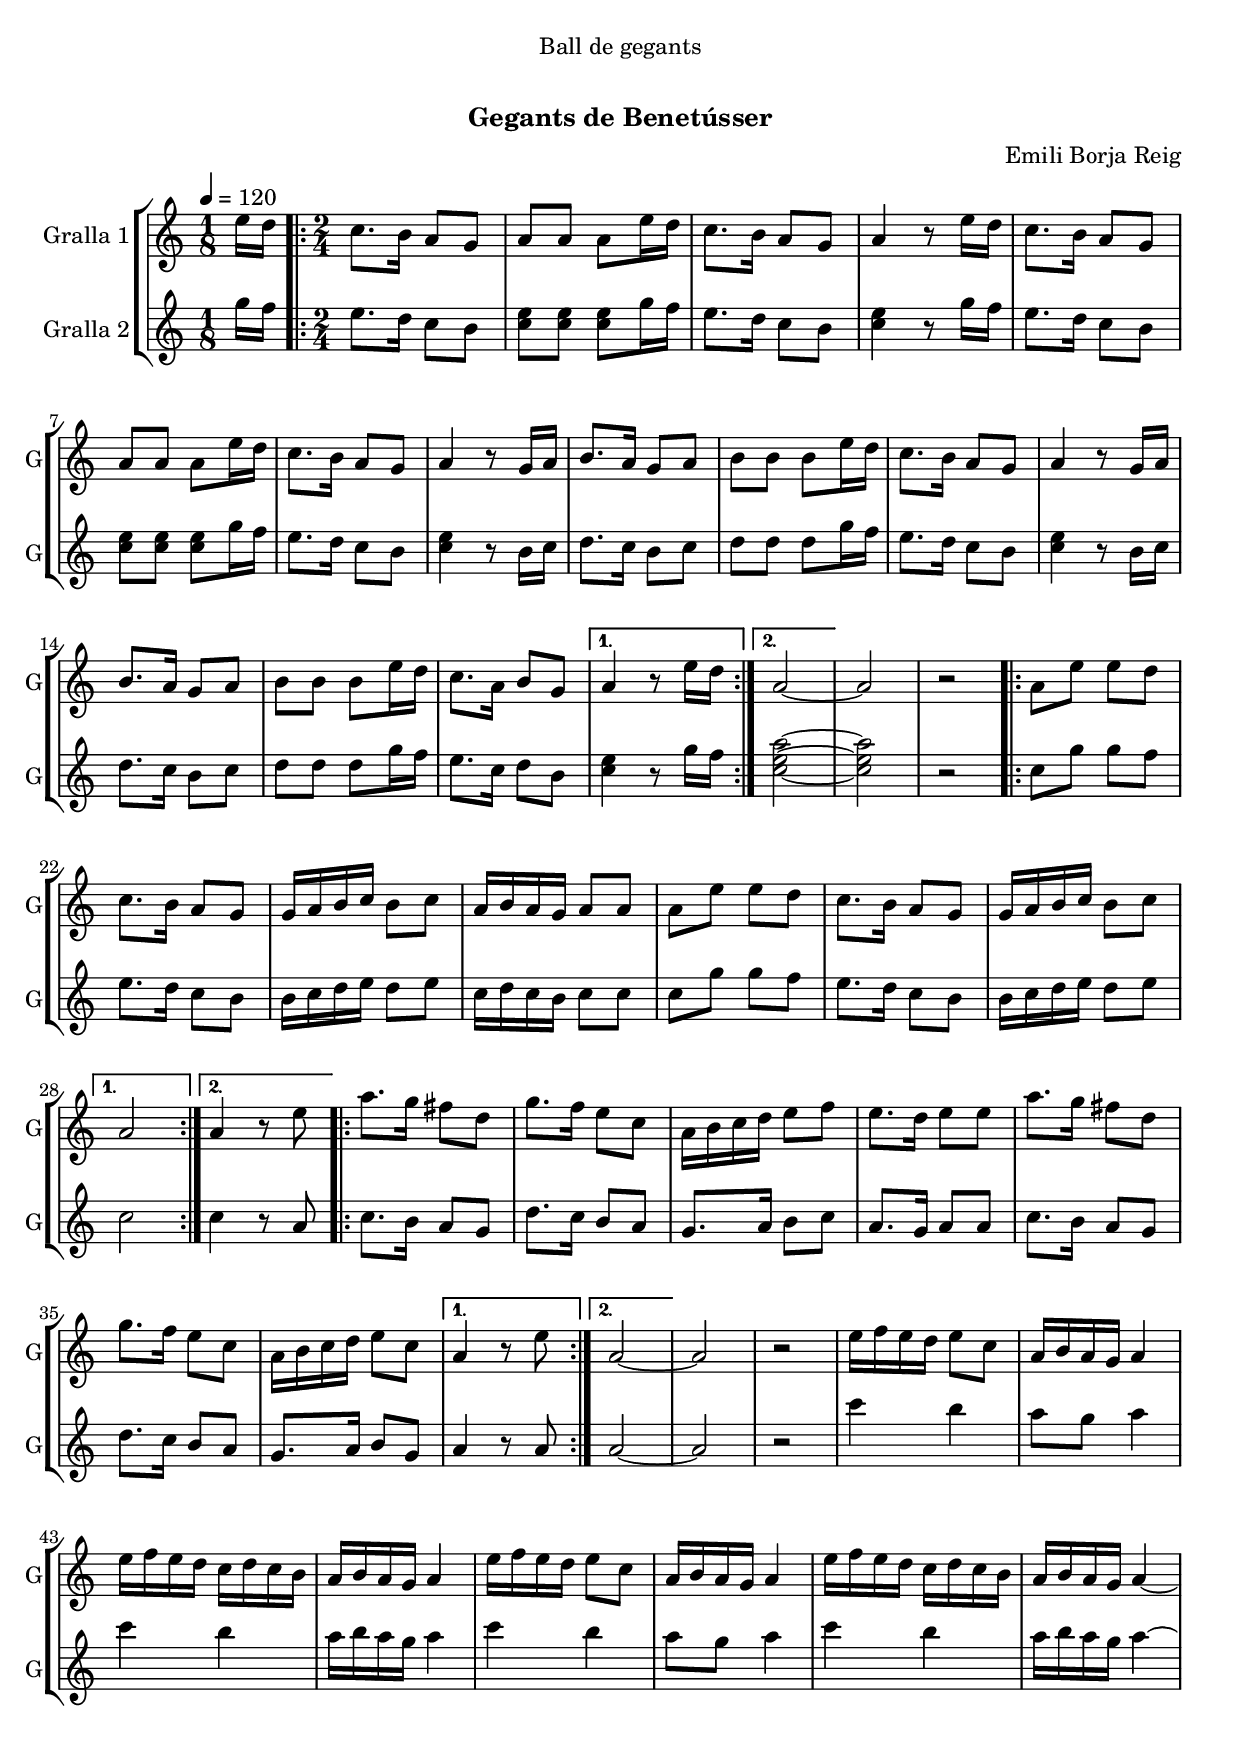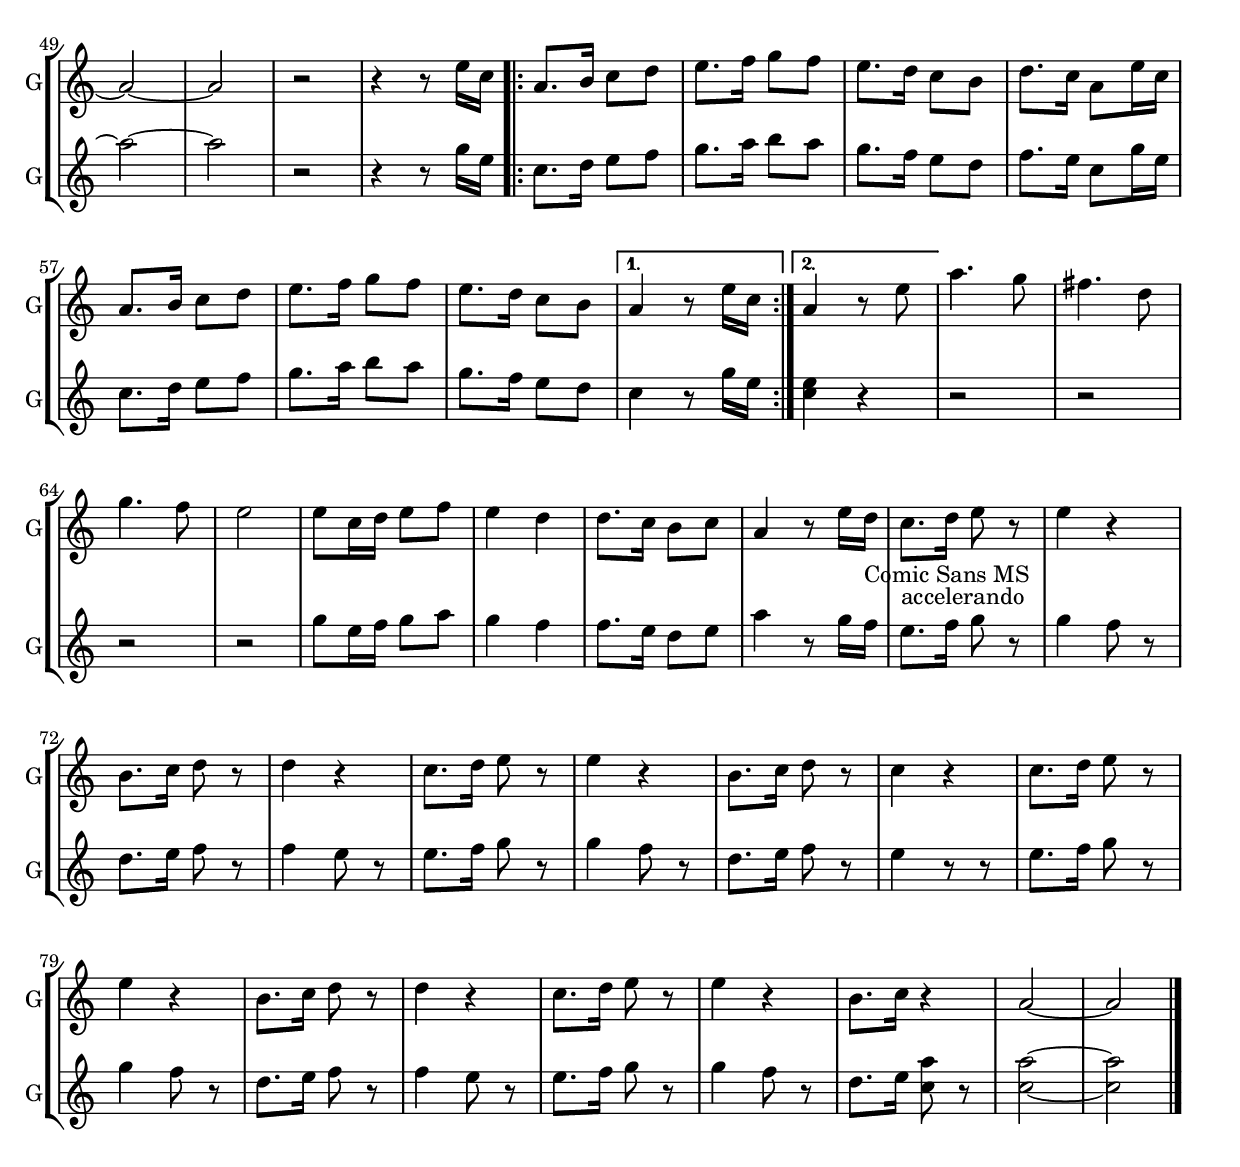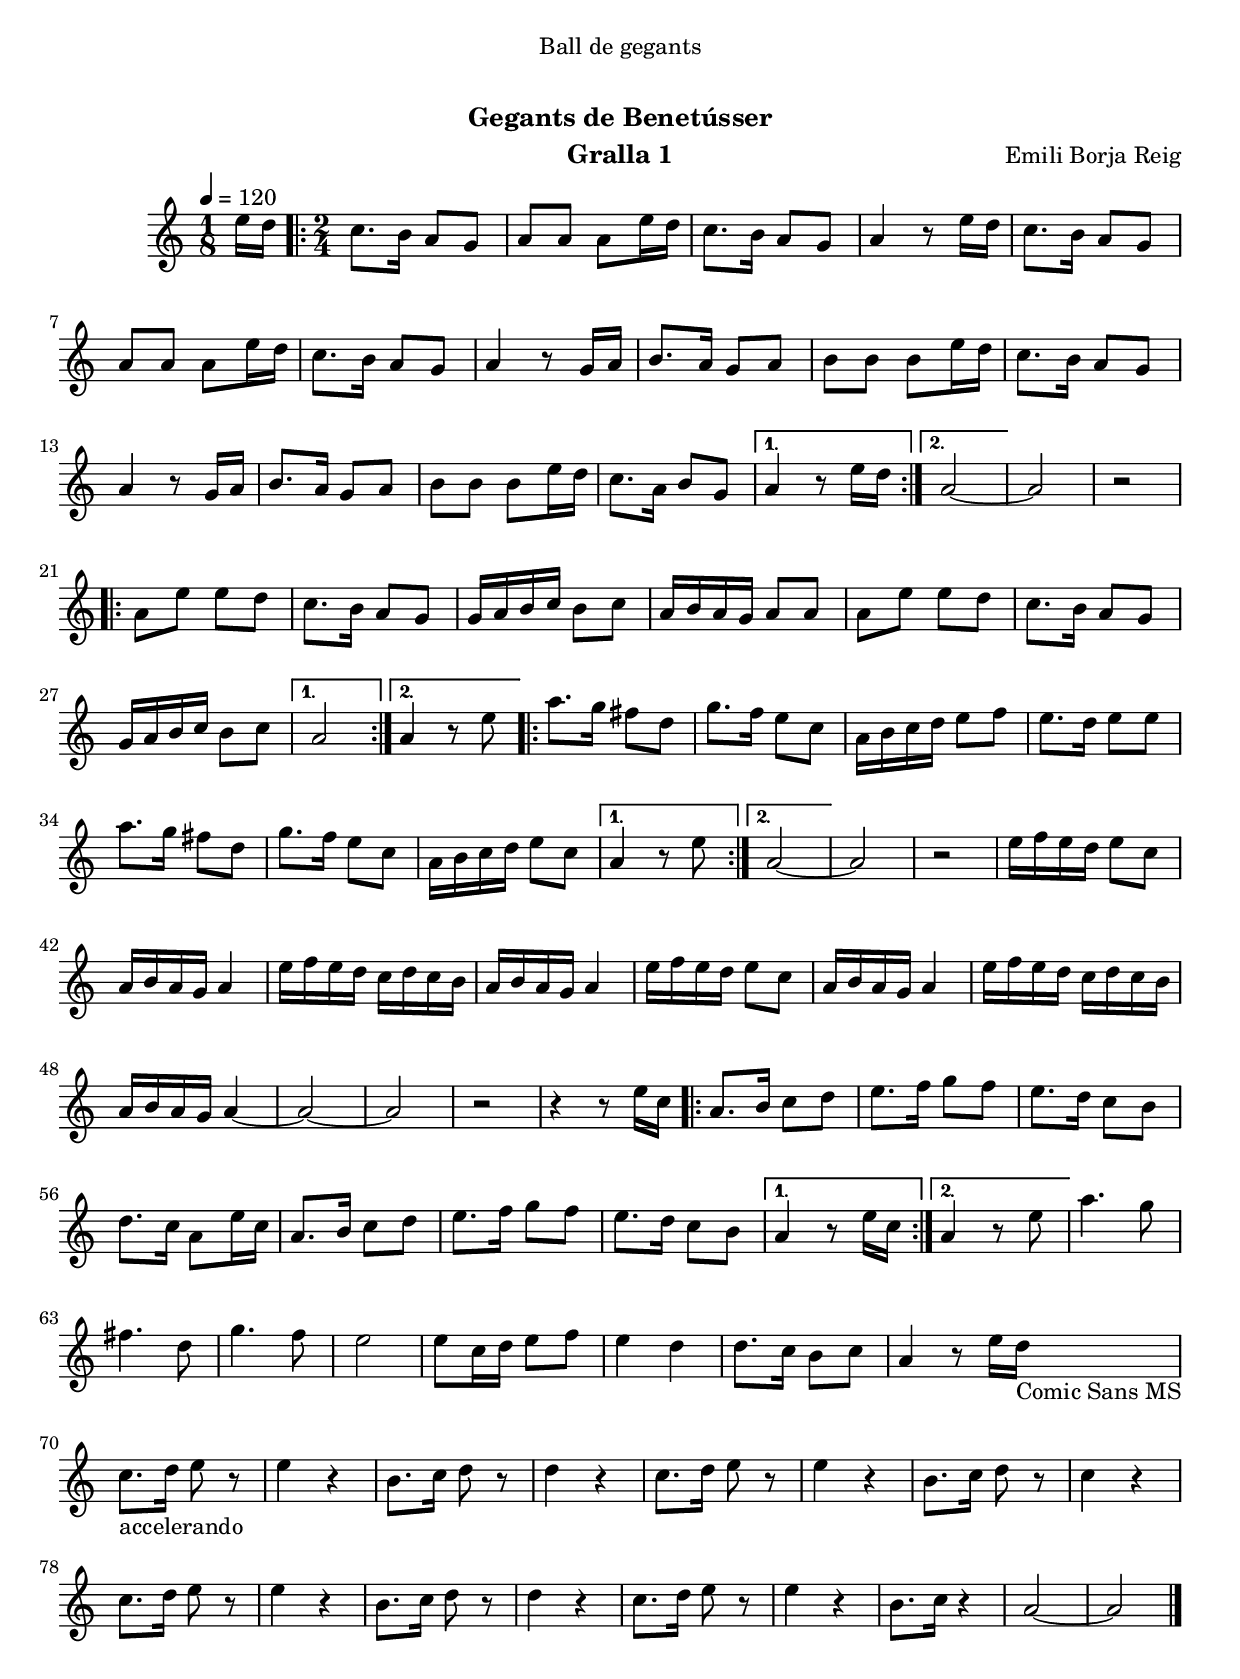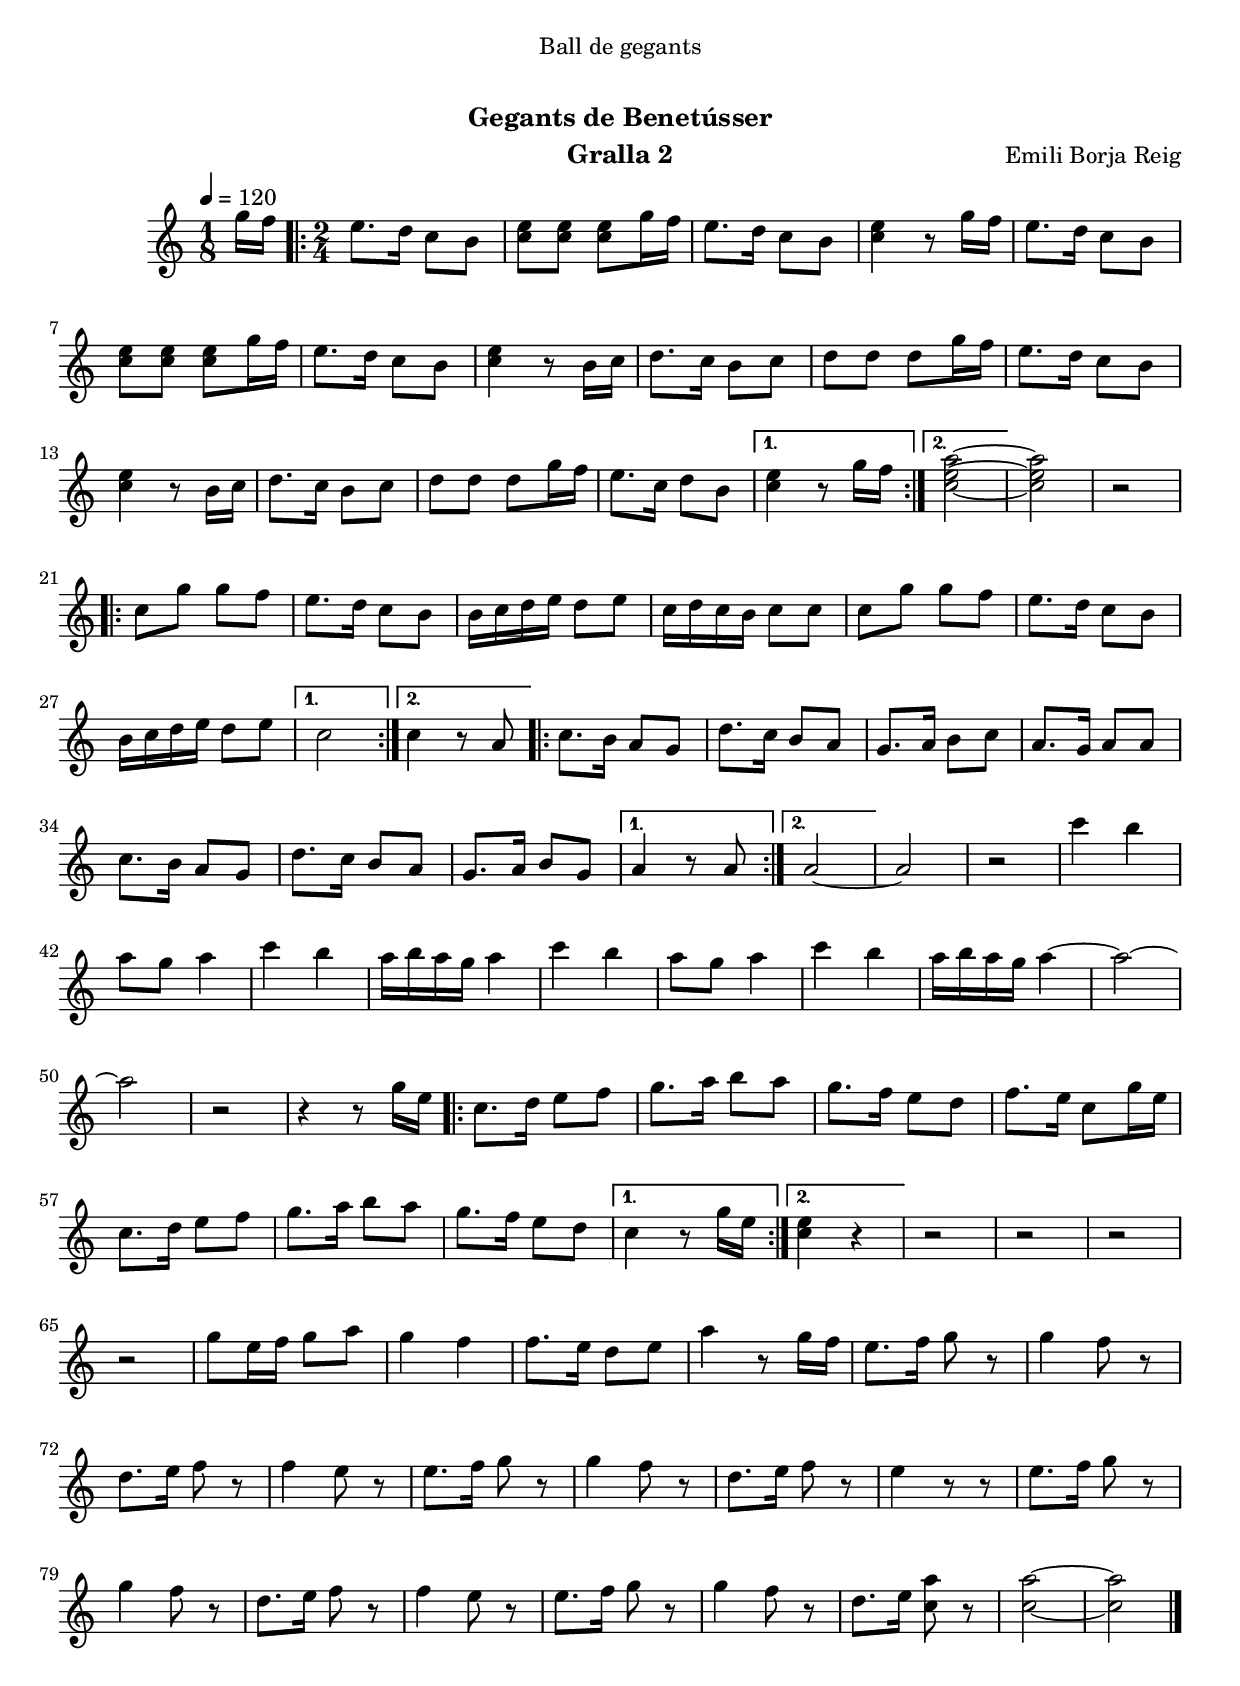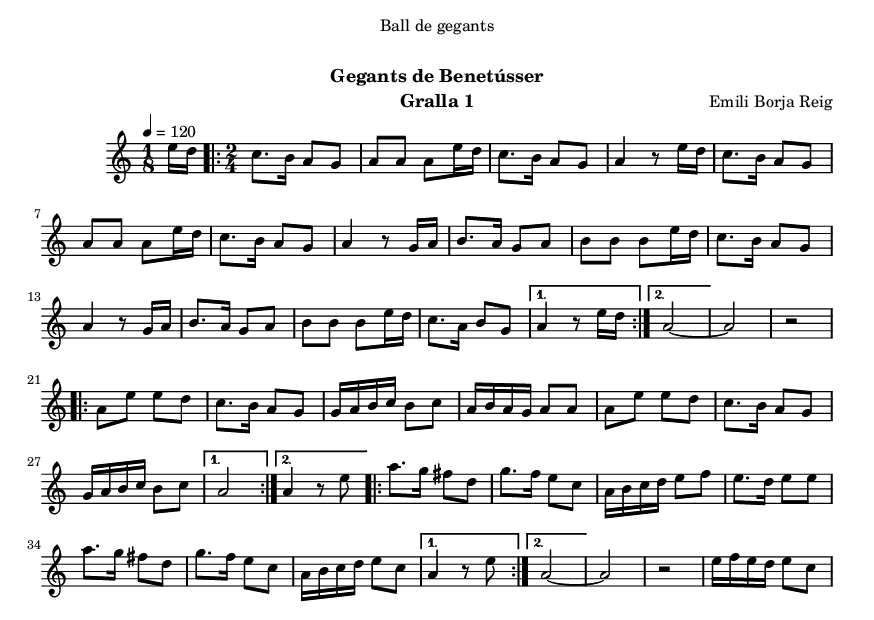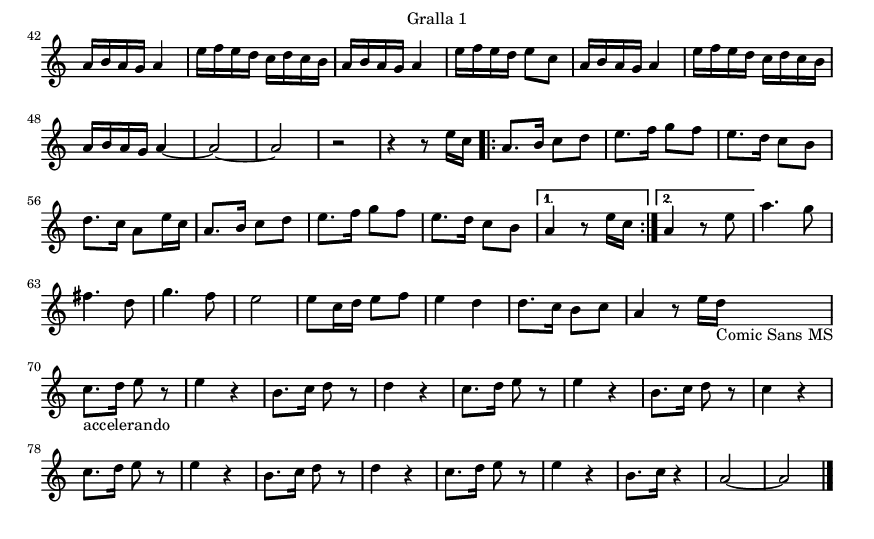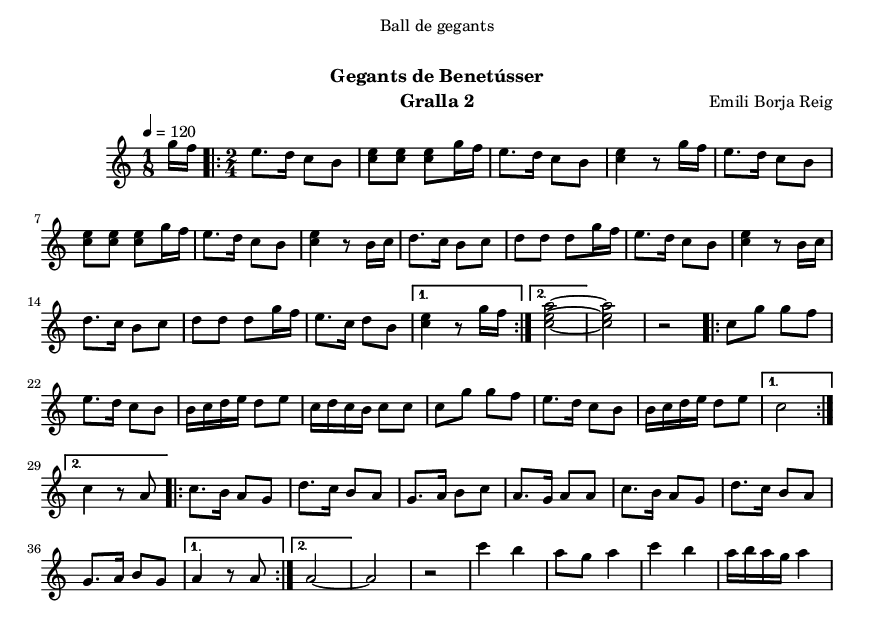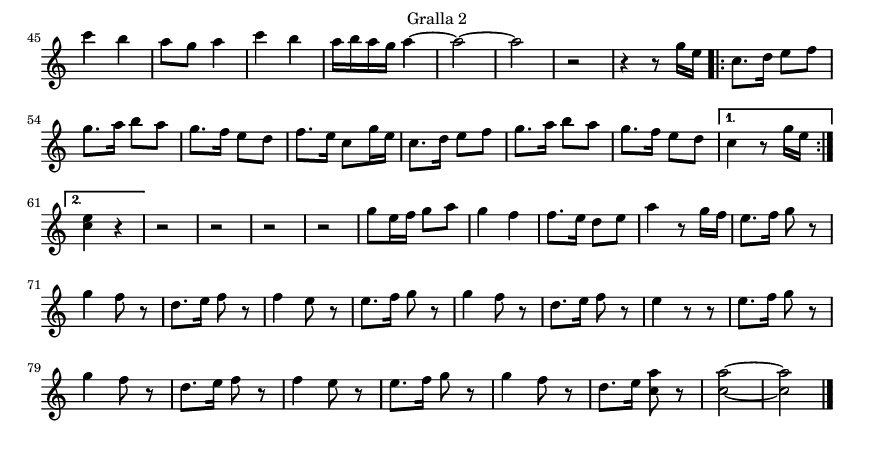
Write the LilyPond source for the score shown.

\version "2.16.0"

\header {
  dedication="Ball de gegants"
  title="   "
  subtitle="Gegants de Benetússer"
  subsubtitle=""
  poet=""
  meter=""
  piece=""
  composer="Emili Borja Reig"
  arranger=""
  opus=""
  instrument=""
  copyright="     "
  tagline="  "
}

liniaroAa =
\relative e''
{
  \tempo 4=120
  \clef treble
  \key c \major
  \time 1/8
  e16 d  |
  \time 2/4   \repeat volta 2 { c8. b16 a8 g  |
  a8 a a e'16 d  |
  c8. b16 a8 g  |
  %05
  a4 r8 e'16 d  |
  c8. b16 a8 g  |
  a8 a a e'16 d  |
  c8. b16 a8 g  |
  a4 r8 g16 a  |
  %10
  b8. a16 g8 a  |
  b8 b b e16 d  |
  c8. b16 a8 g  |
  a4 r8 g16 a  |
  b8. a16 g8 a  |
  %15
  b8 b b e16 d  |
  c8. a16 b8 g }
  \alternative { { a4 r8 e'16 d }
  { a2 ~ } }
  a2  |
  %20
  r2  |
  \repeat volta 2 { a8 e' e d  |
  c8. b16 a8 g  |
  g16 a b c b8 c  |
  a16 b a g a8 a  |
  %25
  a8 e' e d  |
  c8. b16 a8 g  |
  g16 a b c b8 c }
  \alternative { { a2 }
  { a4 r8 e' } }
  %30
  \repeat volta 2 { a8. g16 fis8 d  |
  g8. f16 e8 c  |
  a16 b c d e8 f  |
  e8. d16 e8 e  |
  a8. g16 fis8 d  |
  %35
  g8. f16 e8 c  |
  a16 b c d e8 c }
  \alternative { { a4 r8 e' }
  { a,2 ~ } }
  a2  |
  %40
  r2  |
  e'16 f e d e8 c  |
  a16 b a g a4  |
  e'16 f e d c d c b  |
  a16 b a g a4  |
  %45
  e'16 f e d e8 c  |
  a16 b a g a4  |
  e'16 f e d c d c b  |
  a16 b a g a4 ~  |
  a2 ~  |
  %50
  a2  |
  r2  |
  r4 r8 e'16 c  |
  \repeat volta 2 { a8. b16 c8 d  |
  e8. f16 g8 f  |
  %55
  e8. d16 c8 b  |
  d8. c16 a8 e'16 c  |
  a8. b16 c8 d  |
  e8. f16 g8 f  |
  e8. d16 c8 b }
  %60
  \alternative { { a4 r8 e'16 c }
  { a4 r8 e' } }
  a4. g8  |
  fis4. d8  |
  g4. f8  |
  %65
  e2  |
  e8 c16 d e8 f  |
  e4 d  |
  d8. c16 b8 c  |
  a4 r8 e'16 d _"Comic Sans MS"  |
  %70
  c8. _"accelerando" d16 e8 r8  | % kompletite
  e4 r4  | % kompletite
  b8. c16 d8 r8  | % kompletite
  d4 r4  | % kompletite
  c8. d16 e8 r8  | % kompletite
  %75
  e4 r4  | % kompletite
  b8. c16 d8 r8  | % kompletite
  c4 r4  | % kompletite
  c8. d16 e8 r8  | % kompletite
  e4 r4  | % kompletite
  %80
  b8. c16 d8 r8  | % kompletite
  d4 r4  | % kompletite
  c8. d16 e8 r8  | % kompletite
  e4 r4  | % kompletite
  b8. c16 r4  | % kompletite
  %85
  a2 ~  |
  a2  \bar "|."
}

liniaroAb =
\relative g''
{
  \tempo 4=120
  \clef treble
  \key c \major
  \time 1/8
  g16 f  |
  \time 2/4   \repeat volta 2 { e8. d16 c8 b  |
  <c e>8 <c e> <c e> g'16 f  |
  e8. d16 c8 b  |
  %05
  <c e>4 r8 g'16 f  |
  e8. d16 c8 b  |
  <c e>8 <c e> <c e> g'16 f  |
  e8. d16 c8 b  |
  <c e>4 r8 b16 c  |
  %10
  d8. c16 b8 c  |
  d8 d d g16 f  |
  e8. d16 c8 b  |
  <c e>4 r8 b16 c  |
  d8. c16 b8 c  |
  %15
  d8 d d g16 f  |
  e8. c16 d8 b }
  \alternative { { <c e>4 r8 g'16 f }
  { <c e a>2 ~ ~ ~ } }
  <c e a>2  |
  %20
  r2  |
  \repeat volta 2 { c8 g' g f  |
  e8. d16 c8 b  |
  b16 c d e d8 e  |
  c16 d c b c8 c  |
  %25
  c8 g' g f  |
  e8. d16 c8 b  |
  b16 c d e d8 e }
  \alternative { { c2 }
  { c4 r8 a } }
  %30
  \repeat volta 2 { c8. b16 a8 g  |
  d'8. c16 b8 a  |
  g8. a16 b8 c  |
  a8. g16 a8 a  |
  c8. b16 a8 g  |
  %35
  d'8. c16 b8 a  |
  g8. a16 b8 g }
  \alternative { { a4 r8 a }
  { a2 ~ } }
  a2  |
  %40
  r2  |
  c'4 b  |
  a8 g a4  |
  c4 b  |
  a16 b a g a4  |
  %45
  c4 b  |
  a8 g a4  |
  c4 b  |
  a16 b a g a4 ~  |
  a2 ~  |
  %50
  a2  |
  r2  |
  r4 r8 g16 e  |
  \repeat volta 2 { c8. d16 e8 f  |
  g8. a16 b8 a  |
  %55
  g8. f16 e8 d  |
  f8. e16 c8 g'16 e  |
  c8. d16 e8 f  |
  g8. a16 b8 a  |
  g8. f16 e8 d }
  %60
  \alternative { { c4 r8 g'16 e }
  { <c e>4 r } }
  r2  |
  r2  |
  r2  |
  %65
  r2  |
  g'8 e16 f g8 a  |
  g4 f  |
  f8. e16 d8 e  |
  a4 r8 g16 f  |
  %70
  e8. f16 g8 r8  | % kompletite
  g4 f8 r8  | % kompletite
  d8. e16 f8 r8  | % kompletite
  f4 e8 r8  | % kompletite
  e8. f16 g8 r8  | % kompletite
  %75
  g4 f8 r8  | % kompletite
  d8. e16 f8 r8  | % kompletite
  e4 r8 r8  | % kompletite
  e8. f16 g8 r8  | % kompletite
  g4 f8 r8  | % kompletite
  %80
  d8. e16 f8 r8  | % kompletite
  f4 e8 r8  | % kompletite
  e8. f16 g8 r8  | % kompletite
  g4 f8 r8  | % kompletite
  d8. e16 <c a'>8 r8  | % kompletite
  %85
  <c a'>2 ~ ~  |
  <c a'>2  \bar "|."
}

\book {

\paper {
  print-page-number = false
}

\bookpart {
  \score {
    \new StaffGroup {
      \override Score.RehearsalMark #'self-alignment-X = #LEFT
      <<
        \new Staff \with {instrumentName = #"Gralla 1" shortInstrumentName = #"G"} \liniaroAa
        \new Staff \with {instrumentName = #"Gralla 2" shortInstrumentName = #"G"} \liniaroAb
      >>
    }
    \layout {}
  }\score { \unfoldRepeats
    \new StaffGroup {
      \override Score.RehearsalMark #'self-alignment-X = #LEFT
      <<
        \new Staff \with {instrumentName = #"Gralla 1" shortInstrumentName = #"G"} \liniaroAa
        \new Staff \with {instrumentName = #"Gralla 2" shortInstrumentName = #"G"} \liniaroAb
      >>
    }
    \midi {}
  }
}

\bookpart {
  \header {instrument="Gralla 1"}
  \score {
    \new StaffGroup {
      \override Score.RehearsalMark #'self-alignment-X = #LEFT
      <<
        \new Staff \liniaroAa
      >>
    }
    \layout {}
  }\score { \unfoldRepeats
    \new StaffGroup {
      \override Score.RehearsalMark #'self-alignment-X = #LEFT
      <<
        \new Staff \liniaroAa
      >>
    }
    \midi {}
  }
}

\bookpart {
  \header {instrument="Gralla 2"}
  \score {
    \new StaffGroup {
      \override Score.RehearsalMark #'self-alignment-X = #LEFT
      <<
        \new Staff \liniaroAb
      >>
    }
    \layout {}
  }\score { \unfoldRepeats
    \new StaffGroup {
      \override Score.RehearsalMark #'self-alignment-X = #LEFT
      <<
        \new Staff \liniaroAb
      >>
    }
    \midi {}
  }
}

}

\book {

\paper {
  print-page-number = false
  #(set-paper-size "a6landscape")
  #(layout-set-staff-size 14)
}

\bookpart {
  \header {instrument="Gralla 1"}
  \score {
    \new StaffGroup {
      \override Score.RehearsalMark #'self-alignment-X = #LEFT
      <<
        \new Staff \liniaroAa
      >>
    }
    \layout {}
  }
}

\bookpart {
  \header {instrument="Gralla 2"}
  \score {
    \new StaffGroup {
      \override Score.RehearsalMark #'self-alignment-X = #LEFT
      <<
        \new Staff \liniaroAb
      >>
    }
    \layout {}
  }
}

}

